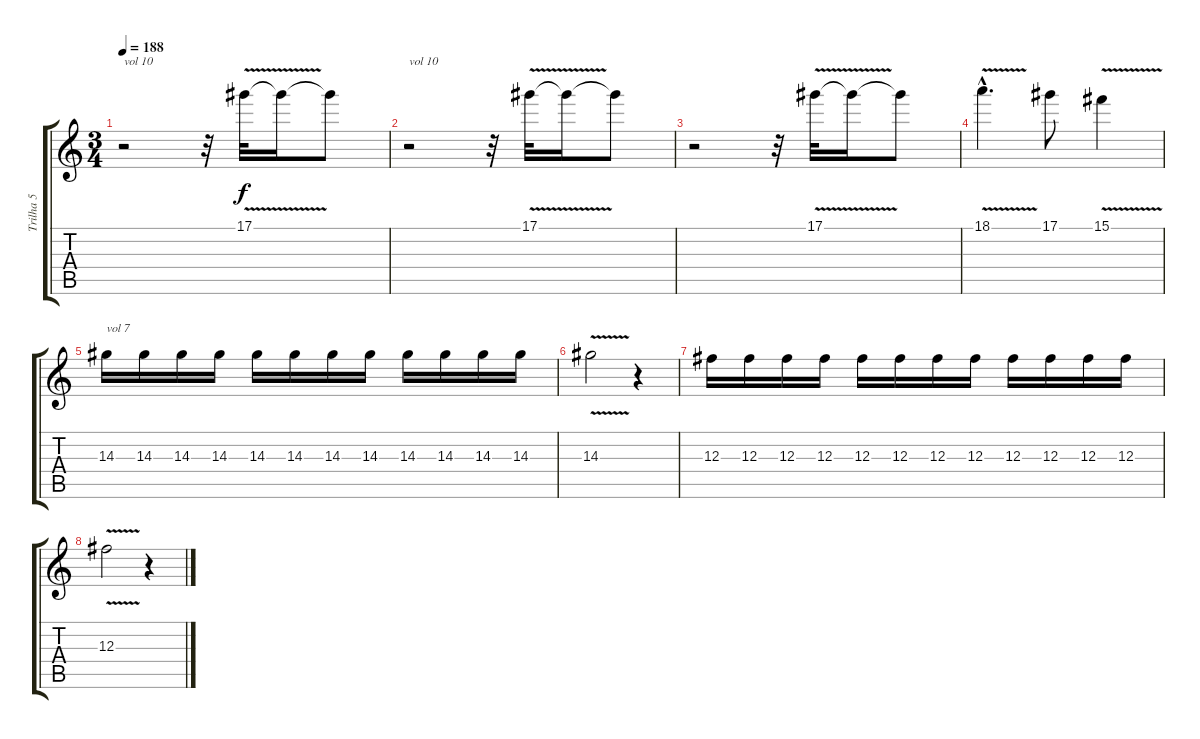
\track ("Trilha 5" "Trilha 5") {instrument overdrivenguitar}
\staff {score tabs}
\tuning (Eb4 Bb3 Gb3 Db3 Ab2 Eb2) {hide}
\ts (3 4)
\tempo 188
\clef g2
\ks c
r.2{txt "vol 10" dy f volume 10} r.32 17.1{v}.32 17.1{t}.16 17.1{t}.8 |
r.2{txt "vol 10" volume 10} r.32 17.1{v}.32 17.1{t}.16 17.1{t}.8 |
r.2 r.32 17.1{v}.32 17.1{t}.16 17.1{t}.8 |
18.1{v hac}.4{d} 17.1.8 15.1{v}.4 |
14.3.16{txt "vol 7" volume 7} 14.3.16 14.3.16 14.3.16 14.3.16 14.3.16 14.3.16 14.3.16 14.3.16 14.3.16 14.3.16 14.3.16 |
14.3{v}.2 r.4 |
12.3.16 12.3.16 12.3.16 12.3.16 12.3.16 12.3.16 12.3.16 12.3.16 12.3.16 12.3.16 12.3.16 12.3.16 |
12.3{v}.2 r.4
